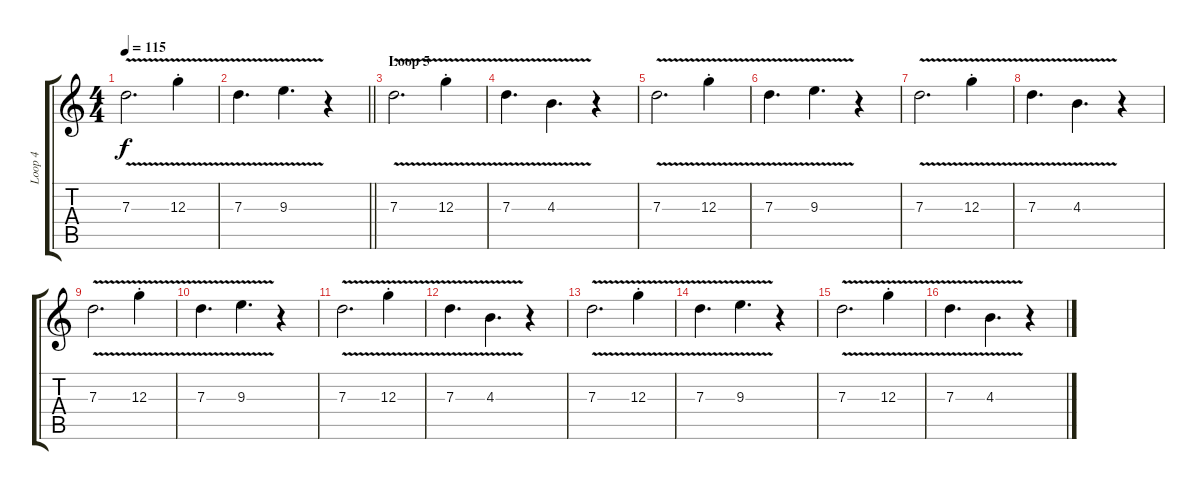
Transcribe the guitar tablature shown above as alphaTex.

\track ("Loop 4" "Loop 4") {instrument electricguitarmuted}
\staff {score tabs}
\tuning (E4 B3 G3 D3 A2 E2) {hide}
\ts (4 4)
\tempo 115
\clef g2
\ks c
7.3{v}.2{d dy f} 12.3{v st}.4 |
\barLineRight lightlight
7.3{v}.4{d} 9.3{v}.4{d} r.4 |
\section ("" "Loop 5")
7.3{v}.2{d} 12.3{v st}.4 |
7.3{v}.4{d} 4.3{v}.4{d} r.4 |
7.3{v}.2{d} 12.3{v st}.4 |
7.3{v}.4{d} 9.3{v}.4{d} r.4 |
7.3{v}.2{d} 12.3{v st}.4 |
7.3{v}.4{d} 4.3{v}.4{d} r.4 |
7.3{v}.2{d} 12.3{v st}.4 |
7.3{v}.4{d} 9.3{v}.4{d} r.4 |
7.3{v}.2{d} 12.3{v st}.4 |
7.3{v}.4{d} 4.3{v}.4{d} r.4 |
7.3{v}.2{d} 12.3{v st}.4 |
7.3{v}.4{d volume 0} 9.3{v}.4{d} r.4 |
7.3{v}.2{d} 12.3{v st}.4 |
7.3{v}.4{d} 4.3{v}.4{d} r.4
